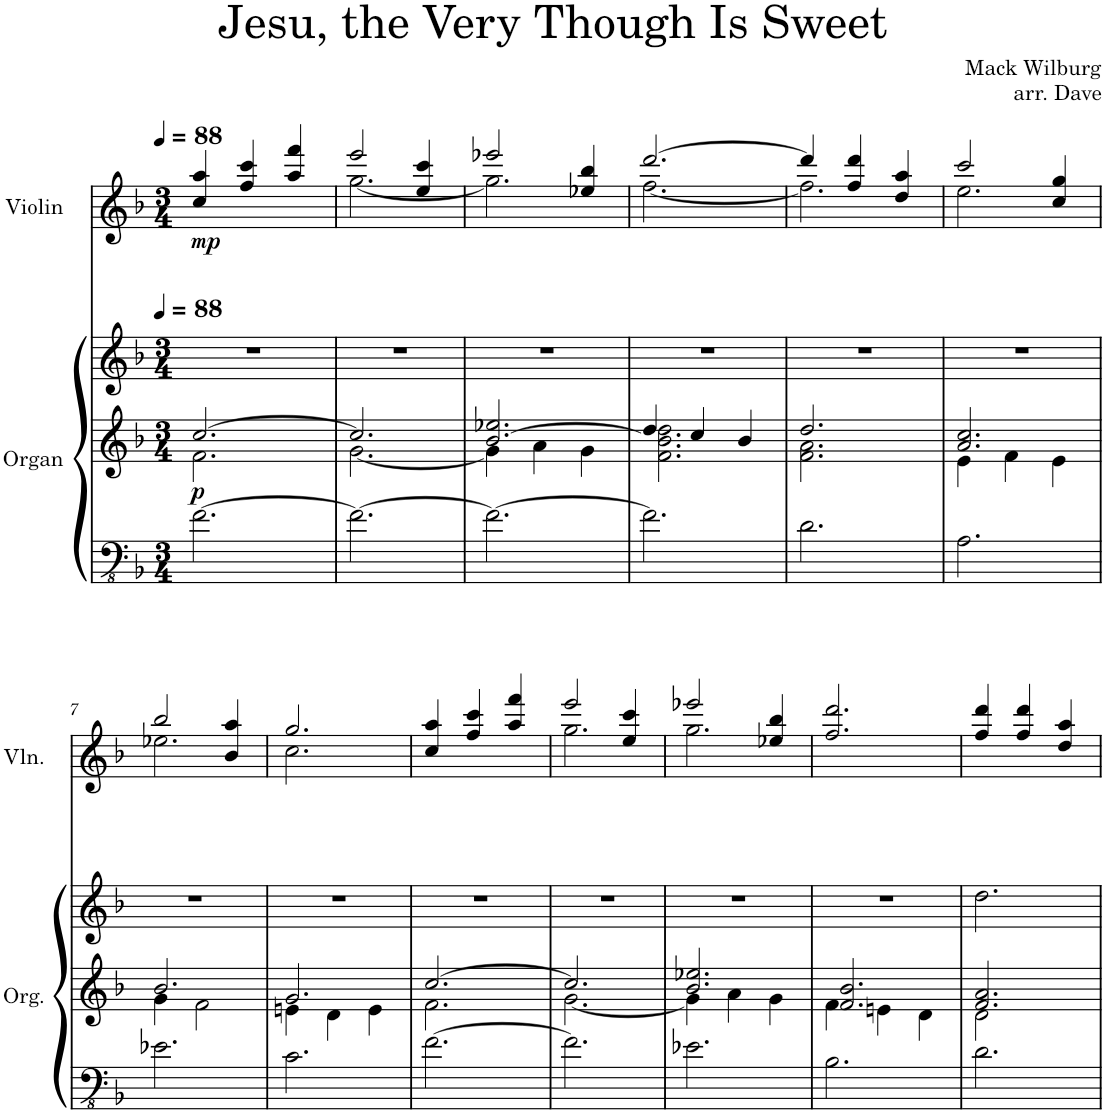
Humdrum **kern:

**kern	**kern	**kern	**dynam	**kern	**dynam	**kern	**kern	**kern	**kern	**kern
*part7	*part7	*part7	*part7	*part6	*part6	*part5	*part4	*part3	*part2	*part1
*staff9	*staff8	*staff7	*staff7/8/9	*staff6	*staff6	*staff5	*staff4	*staff3	*staff2	*staff1
*I"Organ	*	*	*	*I"Violin	*	*I"Bass	*I"Tenor	*I"Alto	*I"Soprano	*I"Descant
*I'Org.	*	*	*	*I'Vln.	*	*I'B.	*I'T.	*I'A.	*I'S.	*I'D
*clefFv4	*clefG2	*clefG2	*	*clefG2	*	*clefF4	*clefGv2	*clefG2	*clefG2	*clefG2
*k[b-]	*k[b-]	*k[b-]	*	*k[b-]	*	*k[b-]	*k[b-]	*k[b-]	*k[b-]	*k[b-]
*M3/4	*M3/4	*M3/4	*	*M3/4	*	*M3/4	*M3/4	*M3/4	*M3/4	*M3/4
*MM88	*MM88	*MM88	*	*MM88	*	*MM88	*MM88	*MM88	*MM88	*MM88
=1	=1	=1	=1	=1	=1	=1	=1	=1	=1	=1
*	*^	*	*	*	*	*	*	*	*	*
!	!	!	!	!LO:DY:b=2	!	!LO:DY:b	!	!	!	!	!
[2.F\	[2.cc/	2.f\	2.r	p	4cc/ 4aa/	mp	2.r	2.r	2.r	2.r	2.r
.	.	.	.	.	4ff/ 4ccc/	.	.	.	.	.	.
.	.	.	.	.	4aa/ 4fff/	.	.	.	.	.	.
=2	=2	=2	=2	=2	=2	=2	=2	=2	=2	=2	=2
*	*	*	*	*	*^	*	*	*	*	*	*
2.F\_	2.cc/]	[2.g\	2.r	.	2eee/	[2.gg\	.	2.r	2.r	2.r	2.r	2.r
.	.	.	.	.	4ee/ 4ccc/	.	.	.	.	.	.	.
=3	=3	=3	=3	=3	=3	=3	=3	=3	=3	=3	=3	=3
2.F\_	[2.b-/ 2.ee-X/	4g\]	2.r	.	2eee-X/	2.gg\]	.	2.r	2.r	2.r	2.r	2.r
.	.	4a\	.	.	.	.	.	.	.	.	.	.
.	.	4g\	.	.	4ee-X/ 4bb-/	.	.	.	.	.	.	.
=4	=4	=4	=4	=4	=4	=4	=4	=4	=4	=4	=4	=4
2.F\]	4dd/	2.f\ 2.b-\] 2.dd\	2.r	.	[2.ddd/	[2.ff\	.	2.r	2.r	2.r	2.r	2.r
.	4cc/	.	.	.	.	.	.	.	.	.	.	.
.	4b-/	.	.	.	.	.	.	.	.	.	.	.
=5	=5	=5	=5	=5	=5	=5	=5	=5	=5	=5	=5	=5
2.D\	2.dd/	2.f\ 2.a\	2.r	.	4ddd/]	2.ff\]	.	2.r	2.r	2.r	2.r	2.r
.	.	.	.	.	4ff/ 4ddd/	.	.	.	.	.	.	.
.	.	.	.	.	4dd/ 4aa/	.	.	.	.	.	.	.
=6	=6	=6	=6	=6	=6	=6	=6	=6	=6	=6	=6	=6
2.AA\	2.a/ 2.cc/	4e\	2.r	.	2ccc/	2.ee\	.	2.r	2.r	2.r	2.r	2.r
.	.	4f\	.	.	.	.	.	.	.	.	.	.
.	.	4e\	.	.	4cc/ 4gg/	.	.	.	.	.	.	.
!!LO:LB:g=z
=7	=7	=7	=7	=7	=7	=7	=7	=7	=7	=7	=7	=7
2.E-X\	2.b-/	4g\	2.r	.	2bb-/	2.ee-X\	.	2.r	2.r	2.r	2.r	2.r
.	.	2f\	.	.	.	.	.	.	.	.	.	.
.	.	.	.	.	4b-/ 4aa/	.	.	.	.	.	.	.
=8	=8	=8	=8	=8	=8	=8	=8	=8	=8	=8	=8	=8
2.C\	2.g/	4en\	2.r	.	2.gg/	2.cc\	.	2.r	2.r	2.r	2.r	2.r
.	.	4d\	.	.	.	.	.	.	.	.	.	.
.	.	4e\	.	.	.	.	.	.	.	.	.	.
*	*	*	*	*	*v	*v	*	*	*	*	*	*
=9	=9	=9	=9	=9	=9	=9	=9	=9	=9	=9	=9
[2.F\	[2.cc/	2.f\	2.r	.	4cc/ 4aa/	.	2.r	2.r	2.r	2.r	2.r
.	.	.	.	.	4ff/ 4ccc/	.	.	.	.	.	.
.	.	.	.	.	4aa/ 4fff/	.	.	.	.	.	.
=10	=10	=10	=10	=10	=10	=10	=10	=10	=10	=10	=10
*	*	*	*	*	*^	*	*	*	*	*	*
2.F\]	2.cc/]	[2.g\	2.r	.	2eee/	2.gg\	.	2.r	2.r	2.r	2.r	2.r
.	.	.	.	.	4ee/ 4ccc/	.	.	.	.	.	.	.
=11	=11	=11	=11	=11	=11	=11	=11	=11	=11	=11	=11	=11
2.E-X\	2.b-/ 2.ee-X/	4g\]	2.r	.	2eee-X/	2.gg\	.	2.r	2.r	2.r	2.r	2.r
.	.	4a\	.	.	.	.	.	.	.	.	.	.
.	.	4g\	.	.	4ee-X/ 4bb-/	.	.	.	.	.	.	.
*	*	*	*	*	*v	*v	*	*	*	*	*	*
=12	=12	=12	=12	=12	=12	=12	=12	=12	=12	=12	=12
2.BB-\	2.f/ 2.b-/	4f\	2.r	.	2.ff/ 2.ddd/	.	2.r	2.r	2.r	2.r	2.r
.	.	4en\	.	.	.	.	.	.	.	.	.
.	.	4d\	.	.	.	.	.	.	.	.	.
=13	=13	=13	=13	=13	=13	=13	=13	=13	=13	=13	=13
2.D\	2.f/ 2.a/	2d\	2.dd\	.	4ff/ 4ddd/	.	2.r	2.r	2.r	2.r	2.r
.	.	.	.	.	4ff/ 4ddd/	.	.	.	.	.	.
.	.	4ryy	.	.	4dd/ 4aa/	.	.	.	.	.	.
*	*v	*v	*	*	*	*	*	*	*	*	*
=	=	=	=	=	=	=	=	=	=	=
*-	*-	*-	*-	*-	*-	*-	*-	*-	*-	*-
